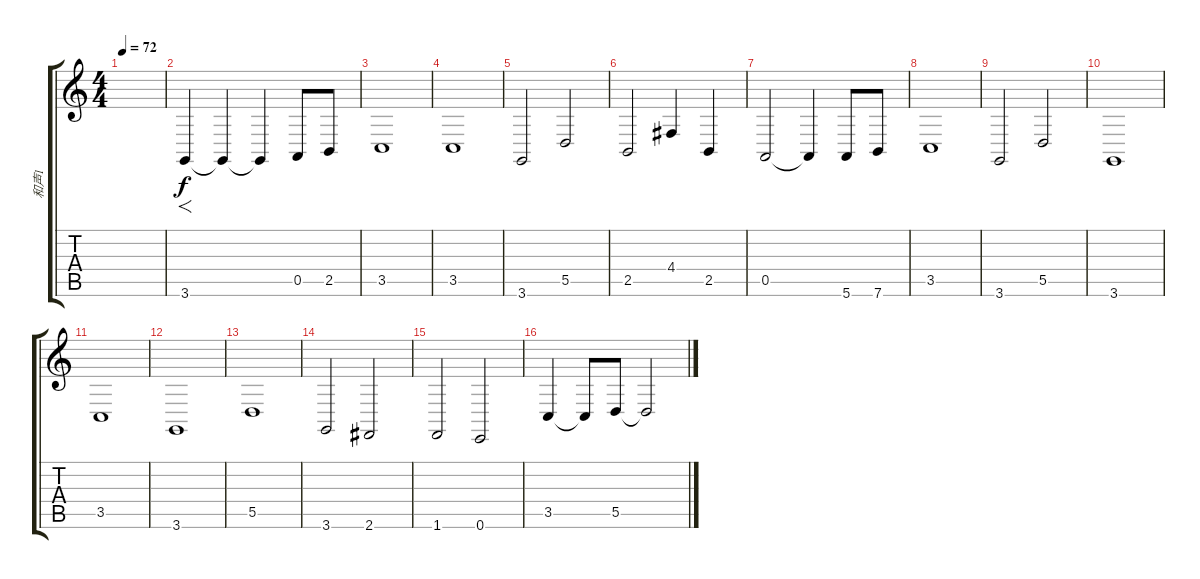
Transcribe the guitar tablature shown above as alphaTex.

\track ("和声1" "和声1") {instrument stringensemble1}
\staff {score tabs}
\tuning (E4 B3 G3 D3 A2 E2) {hide}
\ts (4 4)
\tempo 72
\clef g2
\ks c
|
3.6.4{f} 3.6{t}.4 3.6{t}.4 0.5.8 2.5.8 |
3.5.1 |
3.5.1 |
3.6.2 5.5.2 |
2.5.2 4.4.4 2.5.4 |
0.5.2 0.5{t}.4 5.6.8 7.6.8 |
3.5.1 |
3.6.2 5.5.2 |
3.6.1 |
3.5.1{volume 16} |
3.6.1 |
5.5.1 |
3.6.2 2.6.2 |
1.6.2 0.6.2 |
3.5.4 3.5{t}.8 5.5.8 5.5{t}.2
